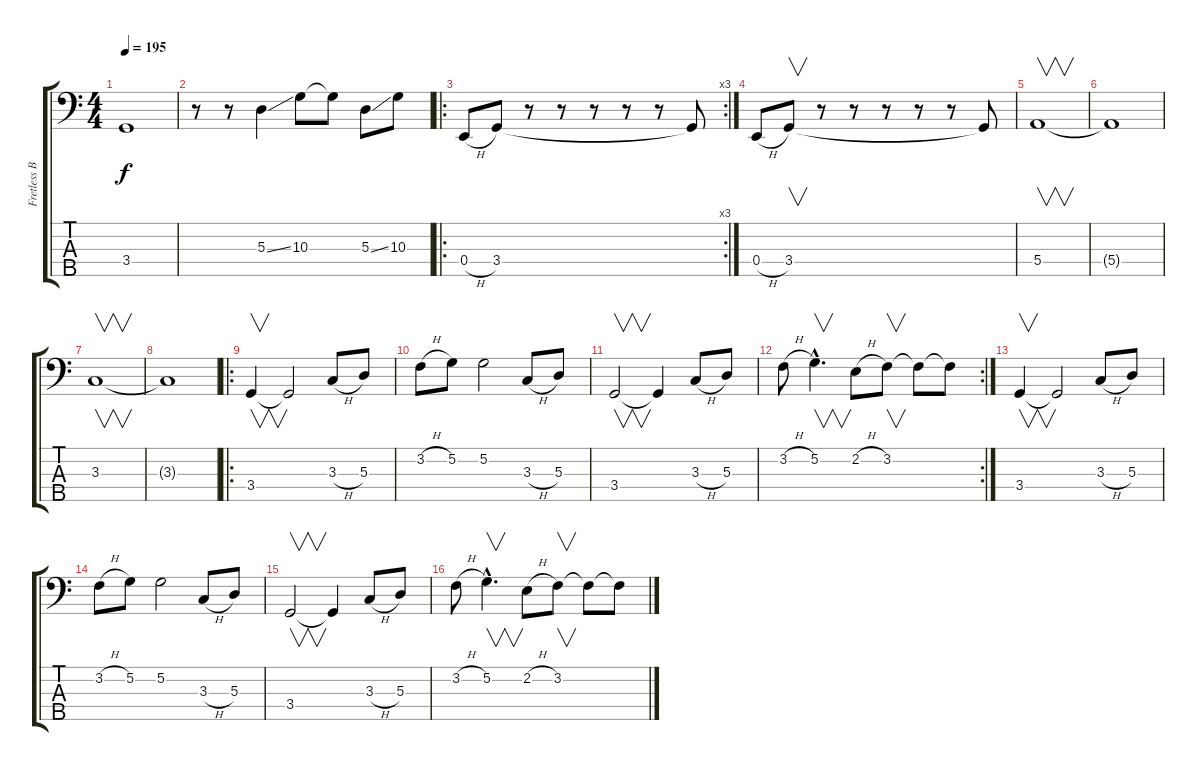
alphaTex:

\track ("Fretless Bass" "Fretless B") {instrument fretlessbass}
\staff {score tabs}
\tuning (G2 D2 A1 E1 B0) {hide}
\ts (4 4)
\tempo 195
\clef f4
\ks c
3.4{t}.1{dy f} |
r.8 r.8 5.3{ss}.4 10.3.8 10.3{t}.8 5.3{ss}.8 10.3.8 |
\ro
\rc 3
0.4{h}.8 3.4.8 r.8 r.8 r.8 r.8 r.8 3.4{t}.8 |
0.4{h}.8 3.4.8{v} r.8 r.8 r.8 r.8 r.8 3.4{t}.8 |
5.4.1{v} |
5.4{t}.1 |
3.3.1{v} |
3.3{t}.1 |
\ro
3.4.4{v} 3.4{t}.2 3.3{h}.8 5.3.8 |
3.2{h}.8 5.2.8 5.2.2 3.3{h}.8 5.3.8 |
3.4.2{v} 3.4{t}.4 3.3{h}.8 5.3.8 |
\rc 2
3.2{h}.8 5.2{hac}.4{v d} 2.2{h}.8 3.2.8{v} 3.2{t}.8 3.2{t}.8 |
3.4.4{v} 3.4{t}.2 3.3{h}.8 5.3.8 |
3.2{h}.8 5.2.8 5.2.2 3.3{h}.8 5.3.8 |
3.4.2{v} 3.4{t}.4 3.3{h}.8 5.3.8 |
3.2{h}.8 5.2{hac}.4{v d} 2.2{h}.8 3.2.8{v} 3.2{t}.8 3.2{t}.8
